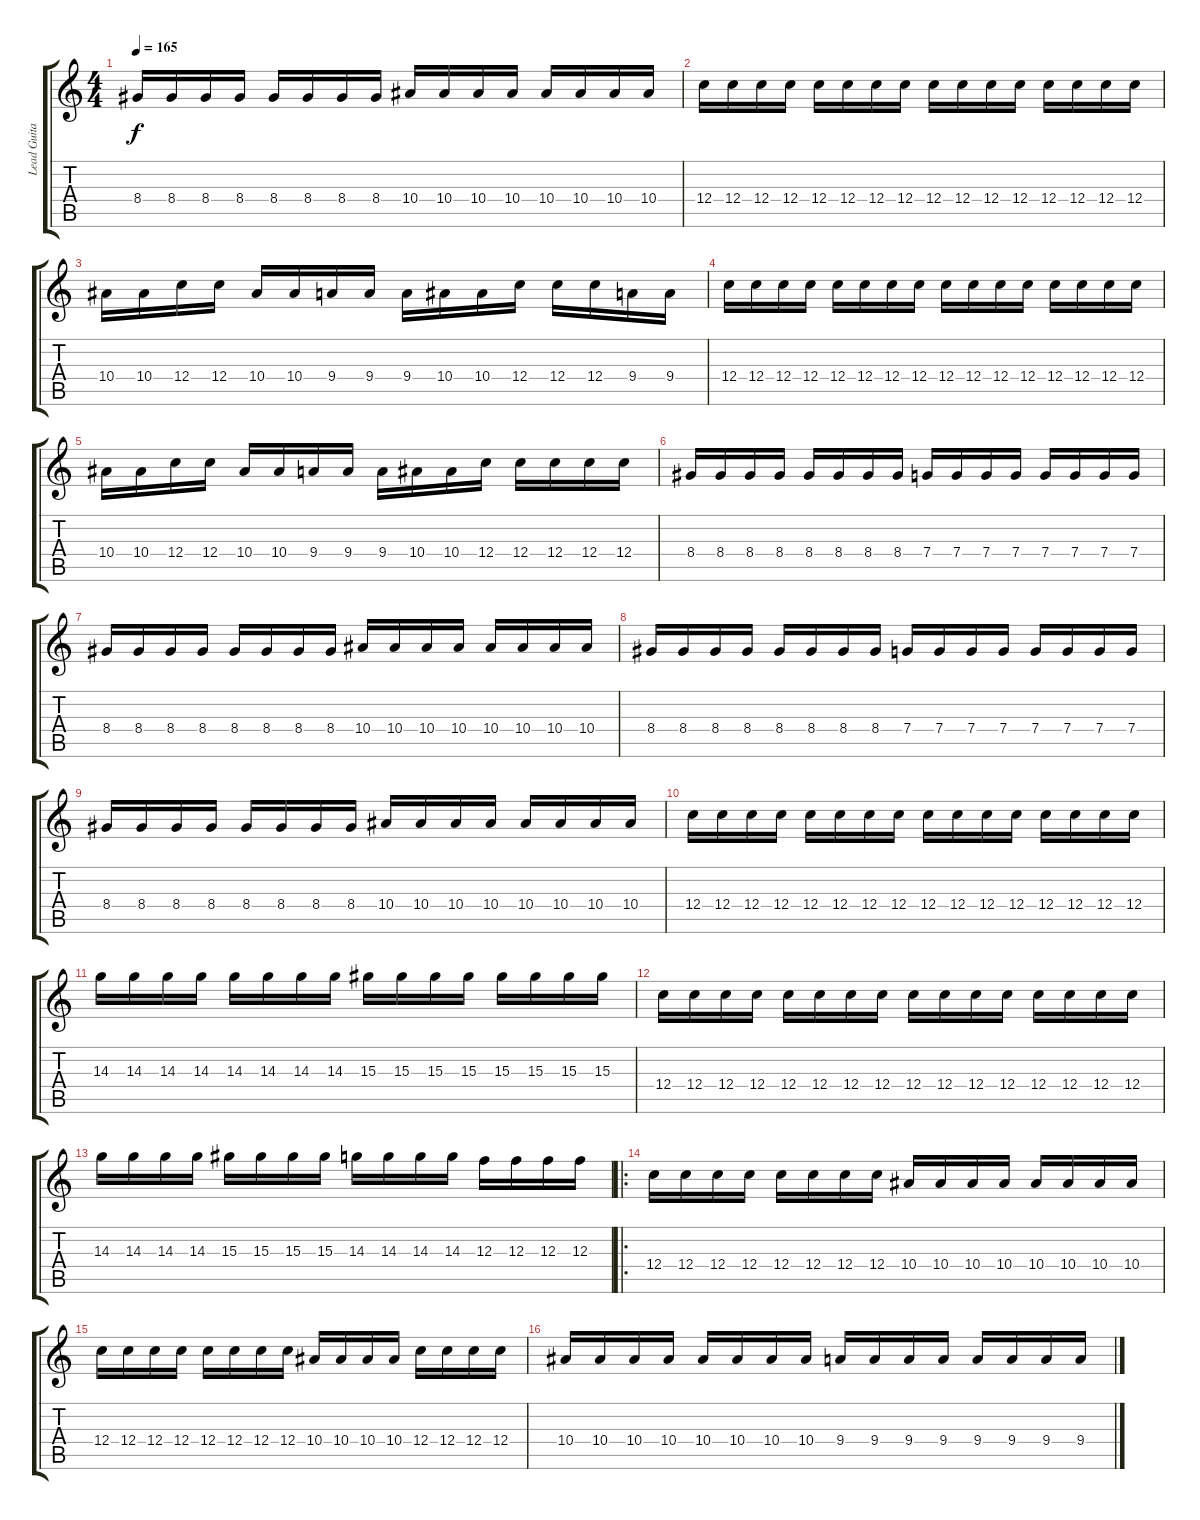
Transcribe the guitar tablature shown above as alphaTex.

\track ("Lead Guitar" "Lead Guita") {instrument overdrivenguitar}
\staff {score tabs}
\tuning (D4 A3 F3 C3 G2 C2) {hide}
\ts (4 4)
\tempo 165
\clef g2
\ks c
8.4.16{dy f} 8.4.16 8.4.16 8.4.16 8.4.16 8.4.16 8.4.16 8.4.16 10.4.16 10.4.16 10.4.16 10.4.16 10.4.16 10.4.16 10.4.16 10.4.16 |
12.4.16 12.4.16 12.4.16 12.4.16 12.4.16 12.4.16 12.4.16 12.4.16 12.4.16 12.4.16 12.4.16 12.4.16 12.4.16 12.4.16 12.4.16 12.4.16 |
10.4.16 10.4.16 12.4.16 12.4.16 10.4.16 10.4.16 9.4.16 9.4.16 9.4.16 10.4.16 10.4.16 12.4.16 12.4.16 12.4.16 9.4.16 9.4.16 |
12.4.16 12.4.16 12.4.16 12.4.16 12.4.16 12.4.16 12.4.16 12.4.16 12.4.16 12.4.16 12.4.16 12.4.16 12.4.16 12.4.16 12.4.16 12.4.16 |
10.4.16 10.4.16 12.4.16 12.4.16 10.4.16 10.4.16 9.4.16 9.4.16 9.4.16 10.4.16 10.4.16 12.4.16 12.4.16 12.4.16 12.4.16 12.4.16 |
8.4.16 8.4.16 8.4.16 8.4.16 8.4.16 8.4.16 8.4.16 8.4.16 7.4.16 7.4.16 7.4.16 7.4.16 7.4.16 7.4.16 7.4.16 7.4.16 |
8.4.16 8.4.16 8.4.16 8.4.16 8.4.16 8.4.16 8.4.16 8.4.16 10.4.16 10.4.16 10.4.16 10.4.16 10.4.16 10.4.16 10.4.16 10.4.16 |
8.4.16 8.4.16 8.4.16 8.4.16 8.4.16 8.4.16 8.4.16 8.4.16 7.4.16 7.4.16 7.4.16 7.4.16 7.4.16 7.4.16 7.4.16 7.4.16 |
8.4.16 8.4.16 8.4.16 8.4.16 8.4.16 8.4.16 8.4.16 8.4.16 10.4.16 10.4.16 10.4.16 10.4.16 10.4.16 10.4.16 10.4.16 10.4.16 |
12.4.16 12.4.16 12.4.16 12.4.16 12.4.16 12.4.16 12.4.16 12.4.16 12.4.16 12.4.16 12.4.16 12.4.16 12.4.16 12.4.16 12.4.16 12.4.16 |
14.3.16 14.3.16 14.3.16 14.3.16 14.3.16 14.3.16 14.3.16 14.3.16 15.3.16 15.3.16 15.3.16 15.3.16 15.3.16 15.3.16 15.3.16 15.3.16 |
12.4.16 12.4.16 12.4.16 12.4.16 12.4.16 12.4.16 12.4.16 12.4.16 12.4.16 12.4.16 12.4.16 12.4.16 12.4.16 12.4.16 12.4.16 12.4.16 |
14.3.16 14.3.16 14.3.16 14.3.16 15.3.16 15.3.16 15.3.16 15.3.16 14.3.16 14.3.16 14.3.16 14.3.16 12.3.16 12.3.16 12.3.16 12.3.16 |
\ro
12.4.16 12.4.16 12.4.16 12.4.16 12.4.16 12.4.16 12.4.16 12.4.16 10.4.16 10.4.16 10.4.16 10.4.16 10.4.16 10.4.16 10.4.16 10.4.16 |
12.4.16 12.4.16 12.4.16 12.4.16 12.4.16 12.4.16 12.4.16 12.4.16 10.4.16 10.4.16 10.4.16 10.4.16 12.4.16 12.4.16 12.4.16 12.4.16 |
10.4.16 10.4.16 10.4.16 10.4.16 10.4.16 10.4.16 10.4.16 10.4.16 9.4.16 9.4.16 9.4.16 9.4.16 9.4.16 9.4.16 9.4.16 9.4.16
